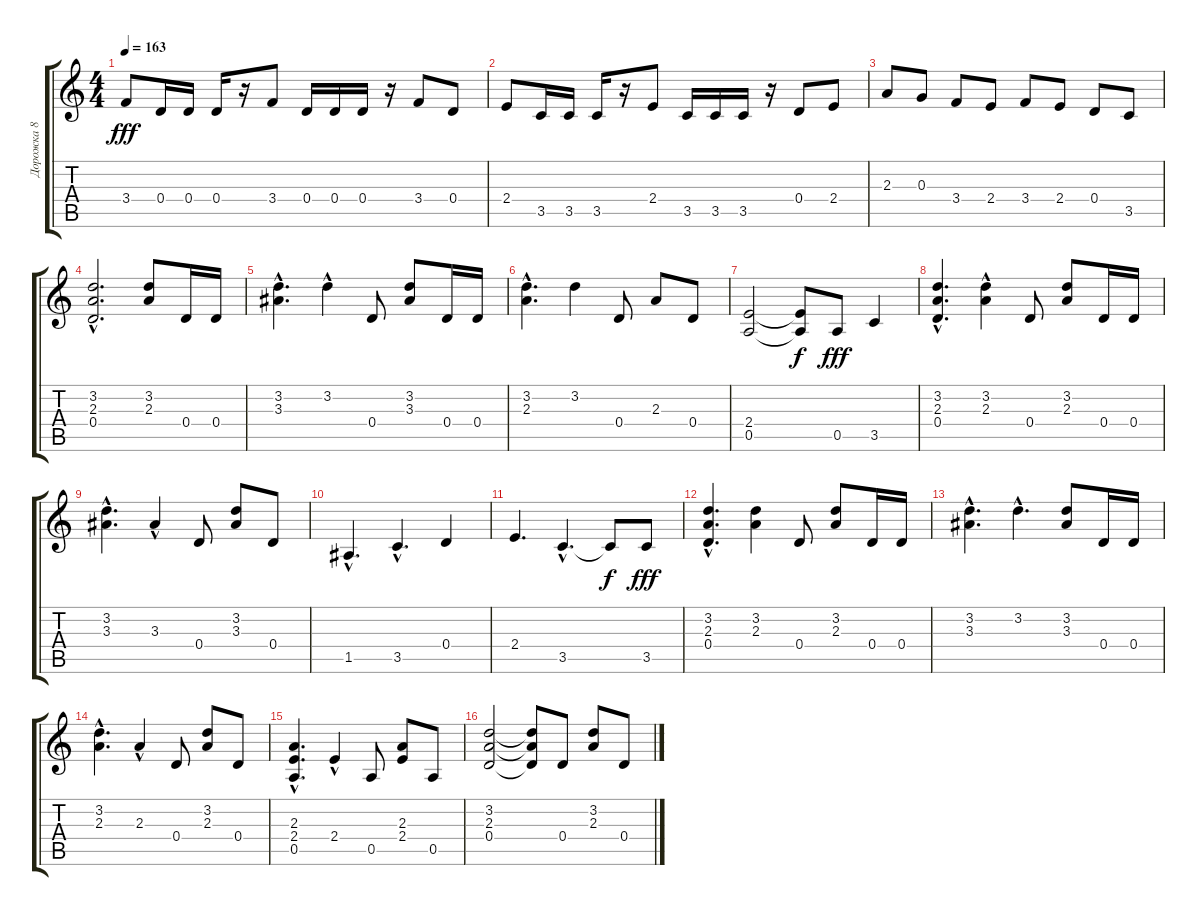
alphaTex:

\track ("Дорожка 8" "Дорожка 8") {instrument overdrivenguitar}
\staff {score tabs}
\tuning (E4 B3 G3 D3 A2 E2) {hide}
\ts (4 4)
\tempo 163
\clef g2
\ks c
3.4.8{dy fff} 0.4.16 0.4.16 0.4.16 r.16 3.4.8 0.4.16 0.4.16 0.4.16 r.16 3.4.8 0.4.8 |
2.4.8 3.5.16 3.5.16 3.5.16 r.16 2.4.8 3.5.16 3.5.16 3.5.16 r.16 0.4.8 2.4.8 |
2.3.8 0.3.8 3.4.8 2.4.8 3.4.8 2.4.8 0.4.8 3.5.8 |
(3.2{hac} 2.3{hac} 0.4{hac}).2{d} (3.2 2.3).8 0.4.16 0.4.16 |
(3.2{hac} 3.3{hac}).4{d} 3.2{hac}.4 0.4.8 (3.2 3.3).8 0.4.16 0.4.16 |
(3.2{hac} 2.3{hac}).4{d} 3.2.4 0.4.8 2.3.8 0.4.8 |
(2.4 0.5).2 (2.4{t} 0.5{t}).8{dy f} 0.5.8{dy fff} 3.5.4 |
(3.2{hac} 2.3{hac} 0.4).4{d} (3.2 2.3{hac}).4 0.4.8 (3.2 2.3).8 0.4.16 0.4.16 |
(3.2{hac} 3.3{hac}).4{d} 3.3{hac}.4 0.4.8 (3.2 3.3).8 0.4.8 |
1.5{hac}.4{d} 3.5{hac}.4{d} 0.4.4 |
2.4.4{d} 3.5{hac}.4{d} 3.5{t}.8{dy f} 3.5.8{dy fff} |
(3.2{hac} 2.3{hac} 0.4{hac}).4{d} (3.2 2.3).4 0.4.8 (3.2 2.3).8 0.4.16 0.4.16 |
(3.2{hac} 3.3{hac}).4{d} 3.2{hac}.4{d} (3.2 3.3).8 0.4.16 0.4.16 |
(3.2{hac} 2.3{hac}).4{d} 2.3{hac}.4 0.4.8 (3.2 2.3).8 0.4.8 |
(2.3{hac} 2.4{hac} 0.5).4{d} 2.4{hac}.4 0.5.8 (2.3 2.4).8 0.5.8 |
(3.2 2.3 0.4).2 (3.2{t} 2.3{t} 0.4{t}).8 0.4.8 (3.2 2.3).8 0.4.8
